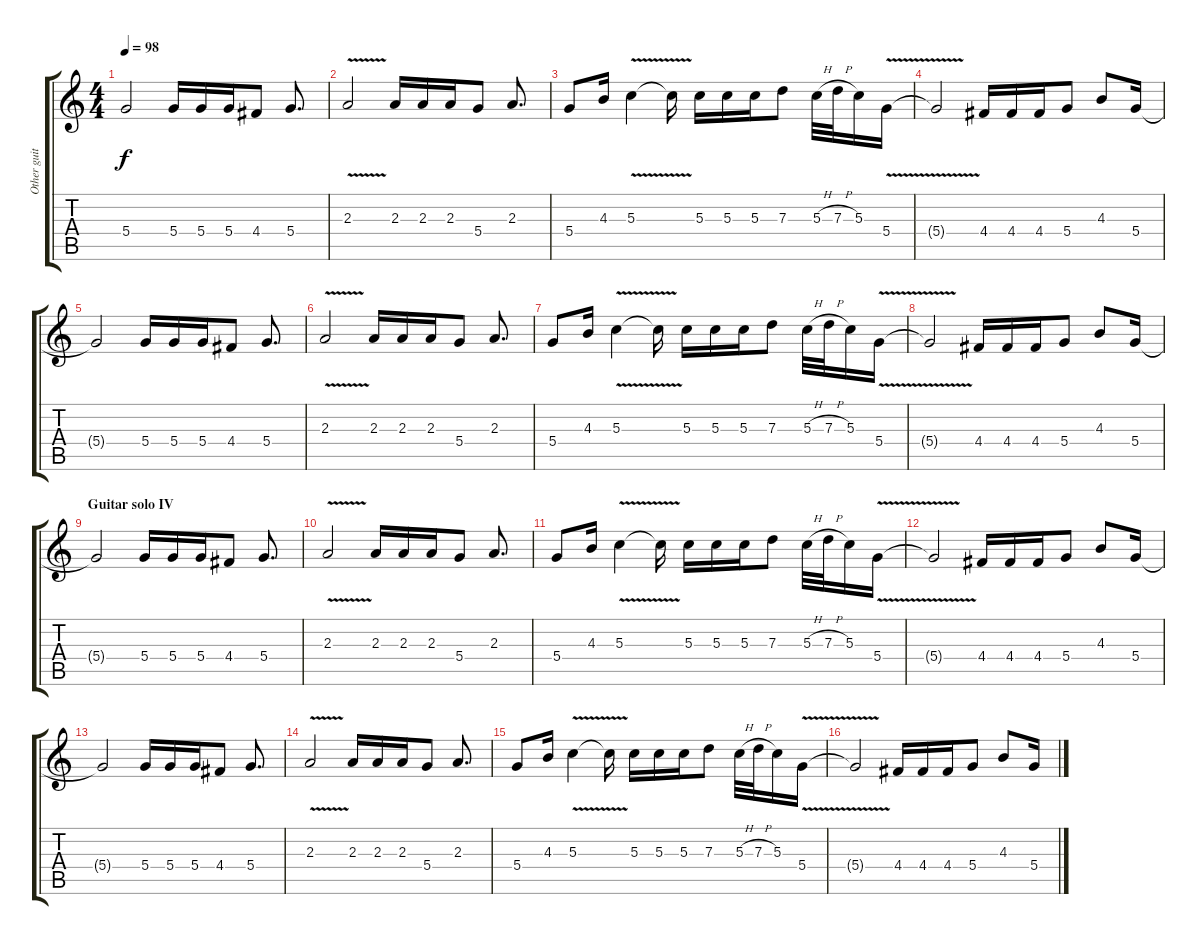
\track ("Other guitar 3" "Other guit") {instrument overdrivenguitar}
\staff {score tabs}
\tuning (E4 B3 G3 D3 A2 E2) {hide}
\ts (4 4)
\tempo 98
\clef g2
\ks c
5.4{t}.2{dy f} 5.4.16 5.4.16 5.4.16 4.4.8 5.4.8{d} |
2.3{v}.2 2.3.16 2.3.16 2.3.16 5.4.8 2.3.8{d} |
5.4.8 4.3.16 5.3{v}.4 5.3{t}.16 5.3.16 5.3.16 5.3.16 7.3.8 5.3{h}.32 7.3{h}.32 5.3.16 5.4{v}.16 |
5.4{t}.2 4.4.16 4.4.16 4.4.16 5.4.8 4.3.8 5.4.16 |
5.4{t}.2 5.4.16 5.4.16 5.4.16 4.4.8 5.4.8{d} |
2.3{v}.2 2.3.16 2.3.16 2.3.16 5.4.8 2.3.8{d} |
5.4.8 4.3.16 5.3{v}.4 5.3{t}.16 5.3.16 5.3.16 5.3.16 7.3.8 5.3{h}.32 7.3{h}.32 5.3.16 5.4{v}.16 |
5.4{t}.2 4.4.16 4.4.16 4.4.16 5.4.8 4.3.8 5.4.16 |
\section ("" "Guitar solo IV")
5.4{t}.2 5.4.16 5.4.16 5.4.16 4.4.8 5.4.8{d} |
2.3{v}.2 2.3.16 2.3.16 2.3.16 5.4.8 2.3.8{d} |
5.4.8 4.3.16 5.3{v}.4 5.3{t}.16 5.3.16 5.3.16 5.3.16 7.3.8 5.3{h}.32 7.3{h}.32 5.3.16 5.4{v}.16 |
5.4{t}.2 4.4.16 4.4.16 4.4.16 5.4.8 4.3.8 5.4.16 |
5.4{t}.2 5.4.16 5.4.16 5.4.16 4.4.8 5.4.8{d} |
2.3{v}.2 2.3.16 2.3.16 2.3.16 5.4.8 2.3.8{d} |
5.4.8 4.3.16 5.3{v}.4 5.3{t}.16 5.3.16 5.3.16 5.3.16 7.3.8 5.3{h}.32 7.3{h}.32 5.3.16 5.4{v}.16 |
5.4{t}.2 4.4.16 4.4.16 4.4.16 5.4.8 4.3.8 5.4.16
